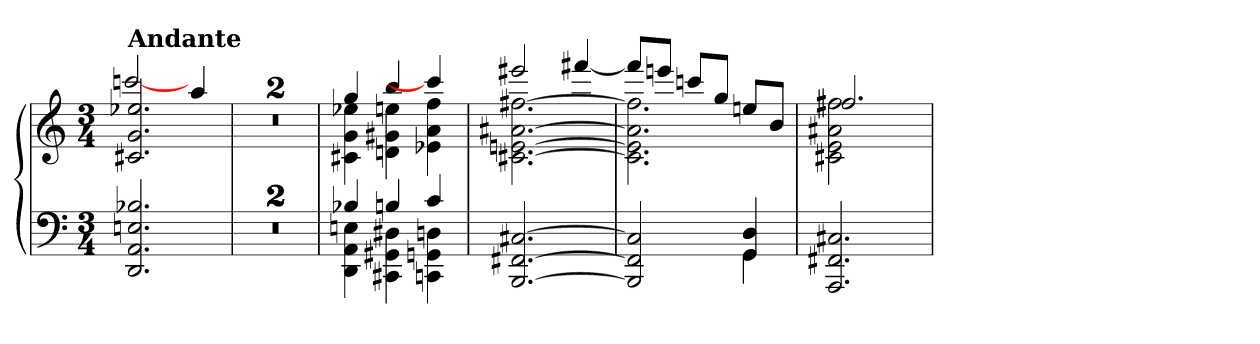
**kern	**kern	**dynam
*part1	*part1	*part1
*staff2	*staff1	*staff1/2
*clefF4	*clefG2	*
*k[]	*k[]	*
*C:	*C:	*
*M3/4	*M3/4	*
=1	=1	=1
*^	*^	*
!	!	!LO:TX:B:t=Andante	!	!
2.DDi/ 2.AAi/ 2.Eni/ 2.B-Xi/	2.ryy	2.c#Xi/ 2.gi/ 2.ee-Xi/	[2cccni/	M.M. = 80
.	.	.	4aai/	.
*	*	*v	*v	*
=2	=2	=2	=2
2.ryy	2.ryy	2.ryy	.
=3	=3	=3	=3
2.ryy	2.ryy	2.ryy	.
=4	=4	=4	=4
*	*^	*^	*
4DDi\ 4AAi\ 4Eni\	2.ryy	4B-Xi/	4c#Xi\ 4gi\ 4ee-Xi\	4ggi/	.
4CC#Xi\ 4GG#Xi\ 4D#Xi\	.	4Bni/	4dni\ 4g#Xi\ 4eeni\	4bbi/	.
4CCni\ 4GGni\ 4Dni\	.	4ci/	4e-Xi\ 4ai\ 4ffi\	4cccni/]	.
*	*v	*v	*	*	*
=5	=5	=5	=5	=5
[2.BBBi/ [2.FF#Xi/ [2.C#Xi/	2.ryy	[2.c#Xi\ [2.eni\ [2.a#Xi\ [2.ff#Xi\	2eee#Xi/	.
.	.	.	[4fff#Xi/	.
=6	=6	=6	=6	=6
*	*^	*	*	*
2BBBi]/ 2FF#i]/ 2C#i]/	2.ryy	2ryy	2.c#i]\ 2.ei]\ 2.a#i]\ 2.ff#i]\	8fff#i/L]	.
.	.	.	.	8eeeni/J	.
.	.	.	.	8cccni/L	.
.	.	.	.	8ggi/J	.
4GGi/ 4Di/	.	4GGi\	.	8eeni/L	.
.	.	.	.	8bi/J	.
*	*v	*v	*	*	*
=7	=7	=7	=7	=7
2.AAAi/ 2.FF#Xi/ 2.C#Xi/	2.ryy	2c#Xi\ 2ei\ 2a#Xi\ 2ff#Xi\	2.ff#i/	.
.	.	4ryy	.	.
*v	*v	*	*	*
*	*v	*v	*
=	=	=
*-	*-	*-
